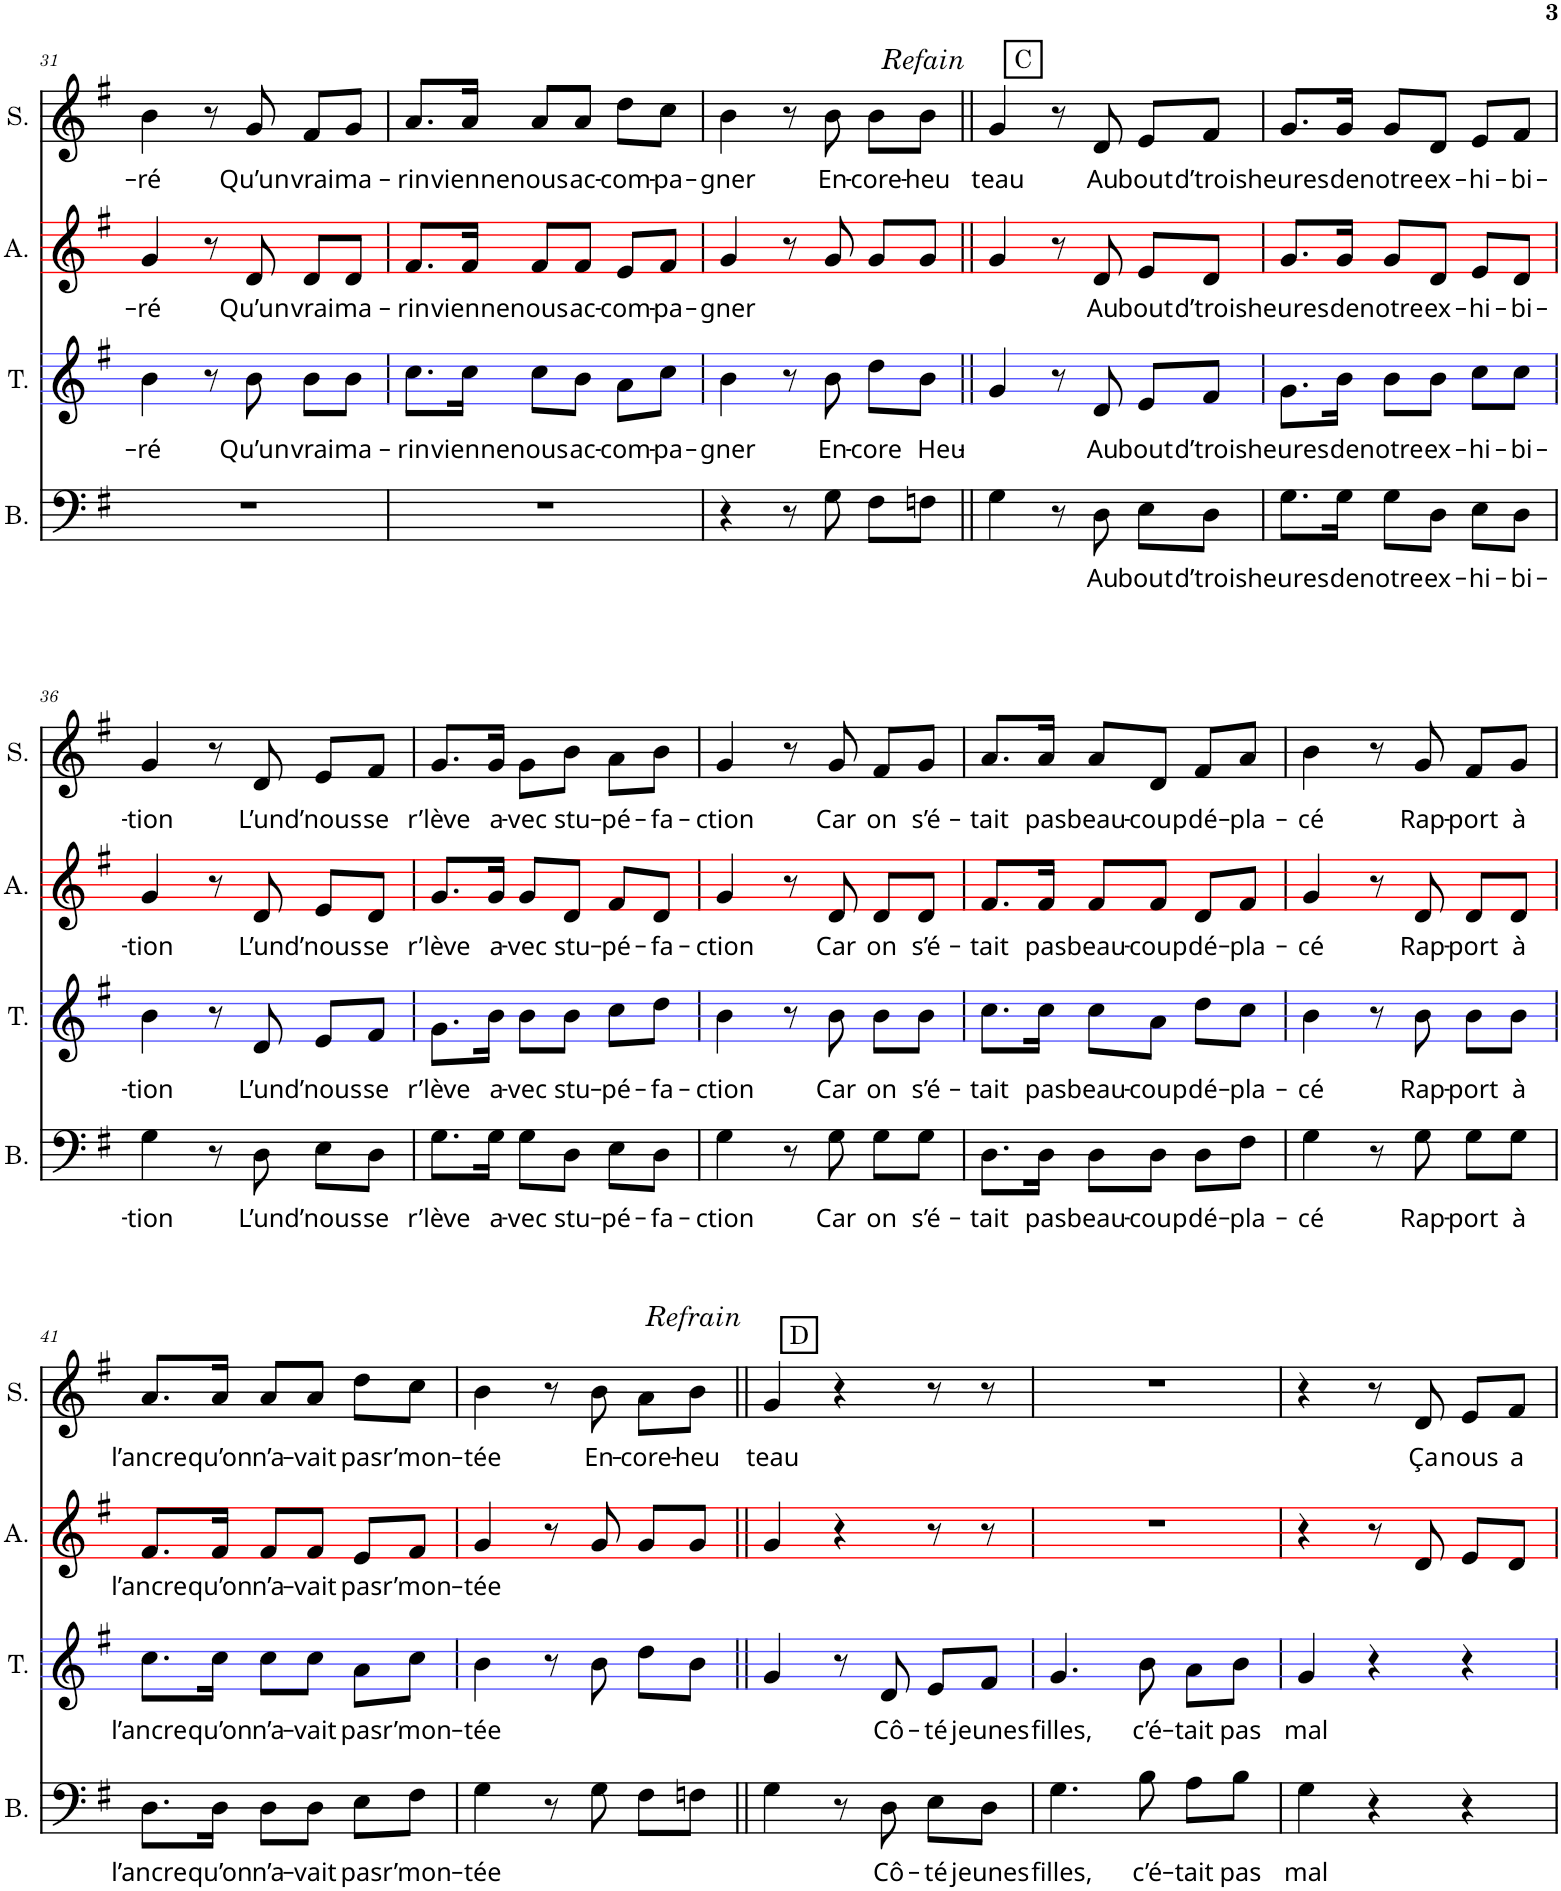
**kern	**text	**kern	**text	**kern	**text	**kern	**text
*part4	*part4	*part3	*part3	*part2	*part2	*part1	*part1
*staff4	*staff4	*staff3	*staff3	*staff2	*staff2	*staff1	*staff1
*I"B.	*	*I"T.	*	*I"A.	*	*I"S.	*
*I'B.	*	*I'T.	*	*I'A.	*	*I'S.	*
!!LO:PB:g=z
*clefF4	*	*clefG2	*	*clefG2	*	*clefG2	*
*k[f#]	*	*k[f#]	*	*k[f#]	*	*k[f#]	*
*M3/4	*	*M3/4	*	*M3/4	*	*M3/4	*
=31	=31	=31	=31	=31	=31	=31	=31
!	!	!	!LO:LY:b	!	!LO:LY:b	!	!LO:LY:b
2.r	.	4b\	-ré	4g/	-ré	4b\	-ré
.	.	8r	.	8r	.	8r	.
!	!	!	!LO:LY:b	!	!LO:LY:b	!	!LO:LY:b
.	.	8b\	Qu’un	8d/	Qu’un	8g/	Qu’un
!	!	!	!LO:LY:b	!	!LO:LY:b	!	!LO:LY:b
.	.	8b\L	vrai	8d/L	vrai	8f#/L	vrai
!	!	!	!LO:LY:b	!	!LO:LY:b	!	!LO:LY:b
.	.	8b\J	ma-	8d/J	ma-	8g/J	ma-
=32	=32	=32	=32	=32	=32	=32	=32
!	!	!	!LO:LY:b	!	!LO:LY:b	!	!LO:LY:b
2.r	.	8.cc\L	-rin	8.f#/L	-rin	8.a/L	-rin
!	!	!	!LO:LY:b	!	!LO:LY:b	!	!LO:LY:b
.	.	16cc\Jk	vienne	16f#/Jk	vienne	16a/Jk	vienne
!	!	!	!LO:LY:b	!	!LO:LY:b	!	!LO:LY:b
.	.	8cc\L	nous	8f#/L	nous	8a/L	nous
!	!	!	!LO:LY:b	!	!LO:LY:b	!	!LO:LY:b
.	.	8b\J	ac-	8f#/J	ac-	8a/J	ac-
!	!	!	!LO:LY:b	!	!LO:LY:b	!	!LO:LY:b
.	.	8a\L	-com-	8e/L	-com-	8dd\L	-com-
!	!	!	!LO:LY:b	!	!LO:LY:b	!	!LO:LY:b
.	.	8cc\J	-pa-	8f#/J	-pa-	8cc\J	-pa-
=33	=33	=33	=33	=33	=33	=33	=33
!	!	!	!LO:LY:b	!	!LO:LY:b	!	!LO:LY:b
4r	.	4b\	-gner	4g/	-gner	4b\	-gner
8r	.	8r	.	8r	.	8r	.
!	!	!	!LO:LY:b	!	!	!	!LO:LY:b
8G\	.	8b\	En-	8g/	.	8b\	En-
!	!	!	!LO:LY:b	!	!	!	!LO:LY:b
8F#\L	.	8dd\L	-core	8g/L	.	8b\L	-core-
!	!	!	!LO:LY:b	!	!	!	!LO:LY:b
8Fn\J	.	8b\J	Heu-	8g/J	.	8b\J	-heu
!	!	!	!	!	!	!LO:TX:a:t=Refain	!
=34||	=34||	=34||	=34||	=34||	=34||	=34||	=34||
!	!	!	!	!	!	!	!LO:LY:b
4G\	.	4g/	.	4g/	.	4g/	teau
8r	.	8r	.	8r	.	8r	.
!	!LO:LY:b	!	!LO:LY:b	!	!LO:LY:b	!	!LO:LY:b
8D\	Au	8d/	Au	8d/	Au	8d/	Au
!	!LO:LY:b	!	!LO:LY:b	!	!LO:LY:b	!	!LO:LY:b
8E\L	bout	8e/L	bout	8e/L	bout	8e/L	bout
!	!LO:LY:b	!	!LO:LY:b	!	!LO:LY:b	!	!LO:LY:b
8D\J	d’trois	8f#/J	d’trois	8d/J	d’trois	8f#/J	d’trois
=35	=35	=35	=35	=35	=35	=35	=35
!	!LO:LY:b	!	!LO:LY:b	!	!LO:LY:b	!	!LO:LY:b
8.G\L	heures	8.g\L	heures	8.g/L	heures	8.g/L	heures
!	!LO:LY:b	!	!LO:LY:b	!	!LO:LY:b	!	!LO:LY:b
16G\Jk	de	16b\Jk	de	16g/Jk	de	16g/Jk	de
!	!LO:LY:b	!	!LO:LY:b	!	!LO:LY:b	!	!LO:LY:b
8G\L	notre	8b\L	notre	8g/L	notre	8g/L	notre
!	!LO:LY:b	!	!LO:LY:b	!	!LO:LY:b	!	!LO:LY:b
8D\J	ex-	8b\J	ex-	8d/J	ex-	8d/J	ex-
!	!LO:LY:b	!	!LO:LY:b	!	!LO:LY:b	!	!LO:LY:b
8E\L	-hi-	8cc\L	-hi-	8e/L	-hi-	8e/L	-hi-
!	!LO:LY:b	!	!LO:LY:b	!	!LO:LY:b	!	!LO:LY:b
8D\J	-bi-	8cc\J	-bi-	8d/J	-bi-	8f#/J	-bi-
!!LO:LB:g=z
=36	=36	=36	=36	=36	=36	=36	=36
!	!LO:LY:b	!	!LO:LY:b	!	!LO:LY:b	!	!LO:LY:b
4G\	-tion	4b\	-tion	4g/	-tion	4g/	-tion
8r	.	8r	.	8r	.	8r	.
!	!LO:LY:b	!	!LO:LY:b	!	!LO:LY:b	!	!LO:LY:b
8D\	L’un	8d/	L’un	8d/	L’un	8d/	L’un
!	!LO:LY:b	!	!LO:LY:b	!	!LO:LY:b	!	!LO:LY:b
8E\L	d’nous	8e/L	d’nous	8e/L	d’nous	8e/L	d’nous
!	!LO:LY:b	!	!LO:LY:b	!	!LO:LY:b	!	!LO:LY:b
8D\J	se	8f#/J	se	8d/J	se	8f#/J	se
=37	=37	=37	=37	=37	=37	=37	=37
!	!LO:LY:b	!	!LO:LY:b	!	!LO:LY:b	!	!LO:LY:b
8.G\L	r’lève	8.g\L	r’lève	8.g/L	r’lève	8.g/L	r’lève
!	!LO:LY:b	!	!LO:LY:b	!	!LO:LY:b	!	!LO:LY:b
16G\Jk	a-	16b\Jk	a-	16g/Jk	a-	16g/Jk	a-
!	!LO:LY:b	!	!LO:LY:b	!	!LO:LY:b	!	!LO:LY:b
8G\L	-vec	8b\L	-vec	8g/L	-vec	8g\L	-vec
!	!LO:LY:b	!	!LO:LY:b	!	!LO:LY:b	!	!LO:LY:b
8D\J	stu-	8b\J	stu-	8d/J	stu-	8b\J	stu-
!	!LO:LY:b	!	!LO:LY:b	!	!LO:LY:b	!	!LO:LY:b
8E\L	-pé-	8cc\L	-pé-	8f#/L	-pé-	8a\L	-pé-
!	!LO:LY:b	!	!LO:LY:b	!	!LO:LY:b	!	!LO:LY:b
8D\J	-fa-	8dd\J	-fa-	8d/J	-fa-	8b\J	-fa-
=38	=38	=38	=38	=38	=38	=38	=38
!	!LO:LY:b	!	!LO:LY:b	!	!LO:LY:b	!	!LO:LY:b
4G\	-ction	4b\	-ction	4g/	-ction	4g/	-ction
8r	.	8r	.	8r	.	8r	.
!	!LO:LY:b	!	!LO:LY:b	!	!LO:LY:b	!	!LO:LY:b
8G\	Car	8b\	Car	8d/	Car	8g/	Car
!	!LO:LY:b	!	!LO:LY:b	!	!LO:LY:b	!	!LO:LY:b
8G\L	on	8b\L	on	8d/L	on	8f#/L	on
!	!LO:LY:b	!	!LO:LY:b	!	!LO:LY:b	!	!LO:LY:b
8G\J	s’é-	8b\J	s’é-	8d/J	s’é-	8g/J	s’é-
=39	=39	=39	=39	=39	=39	=39	=39
!	!LO:LY:b	!	!LO:LY:b	!	!LO:LY:b	!	!LO:LY:b
8.D\L	-tait	8.cc\L	-tait	8.f#/L	-tait	8.a/L	-tait
!	!LO:LY:b	!	!LO:LY:b	!	!LO:LY:b	!	!LO:LY:b
16D\Jk	pas	16cc\Jk	pas	16f#/Jk	pas	16a/Jk	pas
!	!LO:LY:b	!	!LO:LY:b	!	!LO:LY:b	!	!LO:LY:b
8D\L	beau-	8cc\L	beau-	8f#/L	beau-	8a/L	beau-
!	!LO:LY:b	!	!LO:LY:b	!	!LO:LY:b	!	!LO:LY:b
8D\J	-coup	8a\J	-coup	8f#/J	-coup	8d/J	-coup
!	!LO:LY:b	!	!LO:LY:b	!	!LO:LY:b	!	!LO:LY:b
8D\L	dé-	8dd\L	dé-	8d/L	dé-	8f#/L	dé-
!	!LO:LY:b	!	!LO:LY:b	!	!LO:LY:b	!	!LO:LY:b
8F#\J	-pla-	8cc\J	-pla-	8f#/J	-pla-	8a/J	-pla-
=40	=40	=40	=40	=40	=40	=40	=40
!	!LO:LY:b	!	!LO:LY:b	!	!LO:LY:b	!	!LO:LY:b
4G\	-cé	4b\	-cé	4g/	-cé	4b\	-cé
8r	.	8r	.	8r	.	8r	.
!	!LO:LY:b	!	!LO:LY:b	!	!LO:LY:b	!	!LO:LY:b
8G\	Rap-	8b\	Rap-	8d/	Rap-	8g/	Rap-
!	!LO:LY:b	!	!LO:LY:b	!	!LO:LY:b	!	!LO:LY:b
8G\L	-port	8b\L	-port	8d/L	-port	8f#/L	-port
!	!LO:LY:b	!	!LO:LY:b	!	!LO:LY:b	!	!LO:LY:b
8G\J	à	8b\J	à	8d/J	à	8g/J	à
!!LO:LB:g=z
=41	=41	=41	=41	=41	=41	=41	=41
!	!LO:LY:b	!	!LO:LY:b	!	!LO:LY:b	!	!LO:LY:b
8.D\L	l’ancre	8.cc\L	l’ancre	8.f#/L	l’ancre	8.a/L	l’ancre
!	!LO:LY:b	!	!LO:LY:b	!	!LO:LY:b	!	!LO:LY:b
16D\Jk	qu’on	16cc\Jk	qu’on	16f#/Jk	qu’on	16a/Jk	qu’on
!	!LO:LY:b	!	!LO:LY:b	!	!LO:LY:b	!	!LO:LY:b
8D\L	n’a-	8cc\L	n’a-	8f#/L	n’a-	8a/L	n’a-
!	!LO:LY:b	!	!LO:LY:b	!	!LO:LY:b	!	!LO:LY:b
8D\J	-vait	8cc\J	-vait	8f#/J	-vait	8a/J	-vait
!	!LO:LY:b	!	!LO:LY:b	!	!LO:LY:b	!	!LO:LY:b
8E\L	pas	8a\L	pas	8e/L	pas	8dd\L	pas
!	!LO:LY:b	!	!LO:LY:b	!	!LO:LY:b	!	!LO:LY:b
8F#\J	r’mon-	8cc\J	r’mon-	8f#/J	r’mon-	8cc\J	r’mon-
=42	=42	=42	=42	=42	=42	=42	=42
!	!LO:LY:b	!	!LO:LY:b	!	!LO:LY:b	!	!LO:LY:b
4G\	-tée	4b\	-tée	4g/	-tée	4b\	-tée
8r	.	8r	.	8r	.	8r	.
!	!	!	!	!	!	!	!LO:LY:b
8G\	.	8b\	.	8g/	.	8b\	En-
!	!	!	!	!	!	!	!LO:LY:b
8F#\L	.	8dd\L	.	8g/L	.	8a\L	-core-
!	!	!	!	!	!	!	!LO:LY:b
8Fn\J	.	8b\J	.	8g/J	.	8b\J	-heu
!	!	!	!	!	!	!LO:TX:a:t=Refrain	!
=43||	=43||	=43||	=43||	=43||	=43||	=43||	=43||
!	!	!	!	!	!	!	!LO:LY:b
4G\	.	4g/	.	4g/	.	4g/	teau
8r	.	8r	.	4r	.	4r	.
!	!LO:LY:b	!	!LO:LY:b	!	!	!	!
8D\	Cô-	8d/	Cô-	.	.	.	.
!	!LO:LY:b	!	!LO:LY:b	!	!	!	!
8E\L	-té	8e/L	-té	8r	.	8r	.
!	!LO:LY:b	!	!LO:LY:b	!	!	!	!
8D\J	jeunes	8f#/J	jeunes	8r	.	8r	.
=44	=44	=44	=44	=44	=44	=44	=44
!	!LO:LY:b	!	!LO:LY:b	!	!	!	!
4.G\	filles,	4.g/	filles,	2.r	.	2.r	.
!	!LO:LY:b	!	!LO:LY:b	!	!	!	!
8B\	c’é-	8b\	c’é-	.	.	.	.
!	!LO:LY:b	!	!LO:LY:b	!	!	!	!
8A\L	-tait	8a\L	-tait	.	.	.	.
!	!LO:LY:b	!	!LO:LY:b	!	!	!	!
8B\J	pas	8b\J	pas	.	.	.	.
=45	=45	=45	=45	=45	=45	=45	=45
!	!LO:LY:b	!	!LO:LY:b	!	!	!	!
4G\	mal	4g/	mal	4r	.	4r	.
4r	.	4r	.	8r	.	8r	.
!	!	!	!	!	!	!	!LO:LY:b
.	.	.	.	8d/	.	8d/	Ça
!	!	!	!	!	!	!	!LO:LY:b
4r	.	4r	.	8e/L	.	8e/L	nous
!	!	!	!	!	!	!	!LO:LY:b
.	.	.	.	8d/J	.	8f#/J	a
=	=	=	=	=	=	=	=
*-	*-	*-	*-	*-	*-	*-	*-
